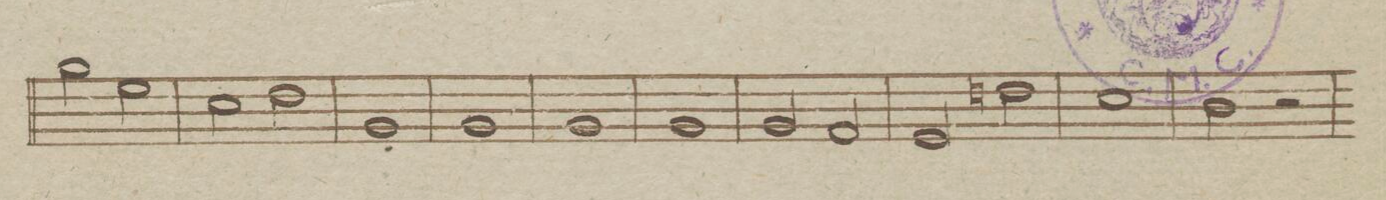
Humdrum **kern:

**kern	**dynam
*I"Trombono	*
*clefF4	*
*k[b-e-]	*
*met(c|)	*
*M2/2	*
2B-\	.
2G\	.
=16	=16
2E-\	.
2F\	.
=17	=17
1BB-	.
=18	=18
1BB-	.
=19	=19
1BB-	.
=20	=20
1BB-	.
=21	=21
2BB-/	.
2AA/	.
=22	=22
2GG/	.
2Fn\	.
=23	=23
1E-	.
=24	=24
2D\	.
2r	.
=25	=25
*-	*-
